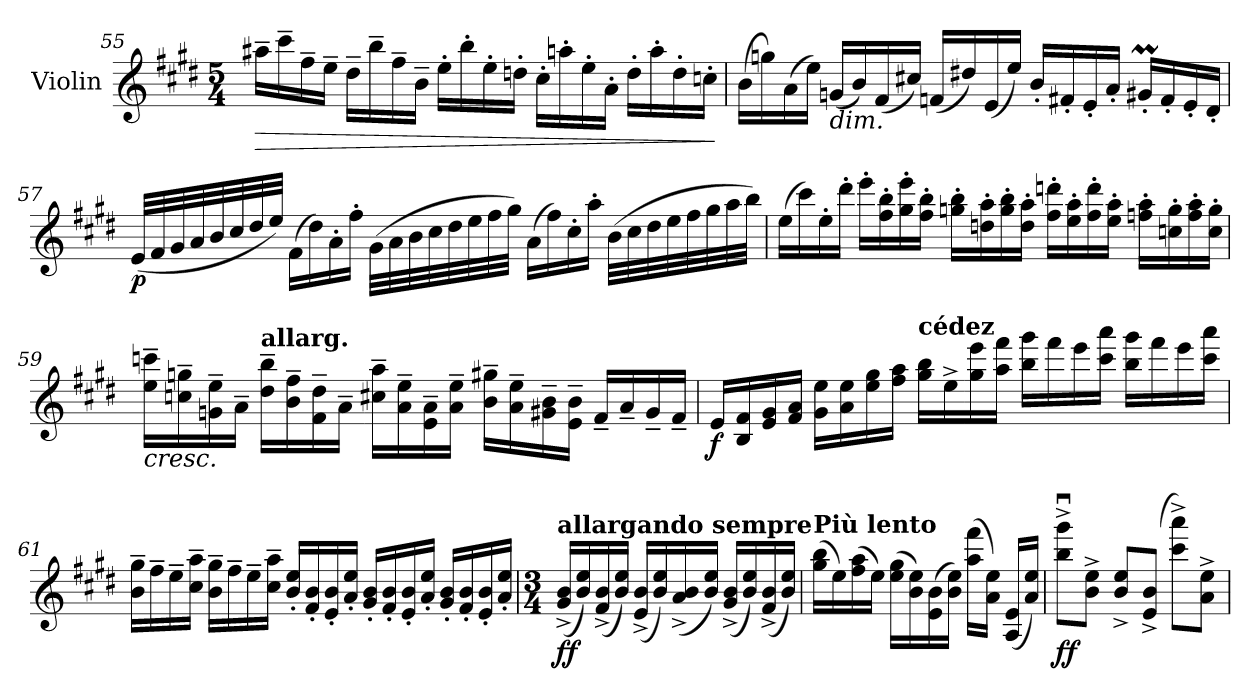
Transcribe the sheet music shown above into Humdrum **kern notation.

**kern	**dynam
*part1	*part1
*staff1	*staff1
*I"Violin	*
*I'Vln.	*
!!LO:LB:g=z
*clefG2	*
*k[f#c#g#d#]	*
*M5/4	*
=55	=55
!	!LO:HP:b
16aa#X~\LL	>
16ccc#~\	.
16ff#~\	.
16ee~\JJ	.
16dd#~\LL	.
16bb~\	.
16ff#~\	.
16b~\JJ	.
16ee'\LL	.
16bb'\	.
16ee'\	.
16ddn'\JJ	.
16cc#'\LL	.
16aan'\	.
16ee'\	.
16a'\JJ	.
16dd'\LL	.
16aa'\	.
16dd'\	.
16ccn'\JJ	.
.	]
=56	=56
(>16b\LL	.
16ggn\)	.
(>16a\	.
16ee\JJ)	.
!LO:TX:b:i:t=dim.	!
(<16gn/LL	.
16b/)	.
(<16f#/	.
16cc#X/JJ)	.
(<16fn/LL	.
16dd#X/)	.
(<16e/	.
16ee/JJ)	.
16b'/LL	.
16f#X'/	.
16e'/	.
16a'/JJ	.
16g#Xm'/LL	.
16f#'/	.
16e'/	.
16d#'/JJ	.
!!LO:LB:g=z
=57	=57
!	!LO:DY:b
(<32e/LLL	p
32f#/	.
32g#/	.
32a/	.
32b/	.
32cc#/	.
32dd#/	.
32ee/JJJ)	.
(>16f#\LL	.
16dd#\)	.
16a'\	.
16ff#'\JJ	.
(>32g#\LLL	.
32a\	.
32b\	.
32cc#\	.
32dd#\	.
32ee\	.
32ff#\	.
32gg#\JJJ)	.
(>16a\LL	.
16ff#\)	.
16cc#'\	.
16aa'\JJ	.
(>32b\LLL	.
32cc#\	.
32dd#\	.
32ee\	.
32ff#\	.
32gg#\	.
32aa\	.
32bb\JJJ)	.
=58	=58
(>16ee\LL	.
16ccc#\)	.
16ee'\	.
16ddd#'\JJ	.
16eee'\LL	.
16ff#\' 16bb\'	.
16gg#\' 16eee\'	.
16ff#\' 16bb\'JJ	.
16ggn\' 16bb\'LL	.
16ddn\' 16aa\'	.
16gg\' 16bb\'	.
16dd\' 16aa\'JJ	.
16ff#\' 16dddn\'LL	.
16ee\' 16aa\'	.
16ff#\' 16ddd\'	.
16ee\' 16aa\'JJ	.
16ffn\' 16aa\'LL	.
16ccn\' 16gg\'	.
16ff\' 16aa\'	.
16cc\' 16gg\'JJ	.
!!LO:LB:g=z
=59	=59
!LO:TX:b:i:t=cresc.	!
16ee\~ 16cccn\~LL	.
16ccn\~ 16ggn\~	.
16gn\~ 16ee\~	.
16a~\JJ	.
!LO:TX:a:B:t=allarg.	!
16dd#\~ 16bb\~LL	.
16b\~ 16ff#\~	.
16f#\~ 16dd#\~	.
16a~\JJ	.
16cc#X\~ 16aa\~LL	.
16a\~ 16ee\~	.
16e\~ 16a\~	.
16a\~ 16ee\~JJ	.
16b\~ 16gg#X\~LL	.
16a\~ 16ee\~	.
16g#X\~ 16b\~	.
16e\~ 16b\~JJ	.
16f#~/LL	.
16a~/	.
16g#~/	.
16f#~/JJ	.
=60	=60
!	!LO:DY:b
16e/LL	f
16B/ 16f#/	.
16e/ 16g#/	.
16f#/ 16a/JJ	.
16g#\ 16ee\LL	.
16a\ 16ee\	.
16ee\ 16gg#\	.
16ff#\ 16aa\JJ	.
!LO:TX:a:B:t=cédez	!
16gg#\ 16bb\LL	.
16ee^\	.
16gg#\ 16eee\	.
16aa\ 16fff#\JJ	.
16bb\ 16ggg#\LL	.
16fff#\	.
16eee\	.
16ccc#\ 16aaa\JJ	.
16bb\ 16ggg#\LL	.
16fff#\	.
16eee\	.
16ccc#\ 16aaa\JJ	.
!!LO:LB:g=z
=61	=61
16b\~ 16gg#\~LL	.
16ff#~\	.
16ee~\	.
16cc#\~ 16aa\~JJ	.
16b\~ 16gg#\~LL	.
16ff#~\	.
16ee~\	.
16cc#\~ 16aa\~JJ	.
16b/' 16ee/'LL	.
16f#/' 16b/'	.
16e/' 16b/'	.
16a/' 16ee/'JJ	.
16g#/' 16b/'LL	.
16f#/' 16b/'	.
16e/' 16b/'	.
16a/' 16ee/'JJ	.
16g#/' 16b/'LL	.
16f#/' 16b/'	.
16e/' 16b/'	.
16a/' 16ee/'JJ	.
=62	=62
*M3/4	*
!LO:TX:a:B:t=allargando sempre	!
!	!LO:DY:b
(<16g#/^ 16b/^LL	ff
16b/ 16ee/)	.
(<16f#/^ 16b/^	.
16b/ 16ee/JJ)	.
(<16e/^ 16b/^LL	.
16b/ 16ee/)	.
(<16a/^ 16b/^	.
16b/ 16ee/JJ)	.
(<16g#/^ 16b/^LL	.
16b/ 16ee/)	.
(<16f#/^ 16b/^	.
16b/ 16ee/JJ)	.
!!LO:LB:g=z
=63	=63
!LO:TX:a:B:t=Più lento	!
(>16gg#\ 16bb\LL	.
16ee\)	.
(>16ff#\ 16aa\	.
16ee\JJ)	.
(>16ee\ 16gg#\LL	.
16b\ 16ee\)	.
(>16e\ 16b\	.
16b\ 16ee\JJ)	.
(>16aa\ 16fff#\LL	.
16a\ 16ee\JJ)	.
(<16A/ 16e/LL	.
16a/ 16ee/JJ)	.
=64	=64
!	!LO:DY:b
8bb\u^ 8ggg#\u^L	ff
8b\^ 8ee\^J	.
8b/^ 8ee/^L	.
(>8e/^ 8b/^J	.
8ccc#\^ 8aaa\^L)	.
8a\^ 8ee\^J	.
=	=
*-	*-
